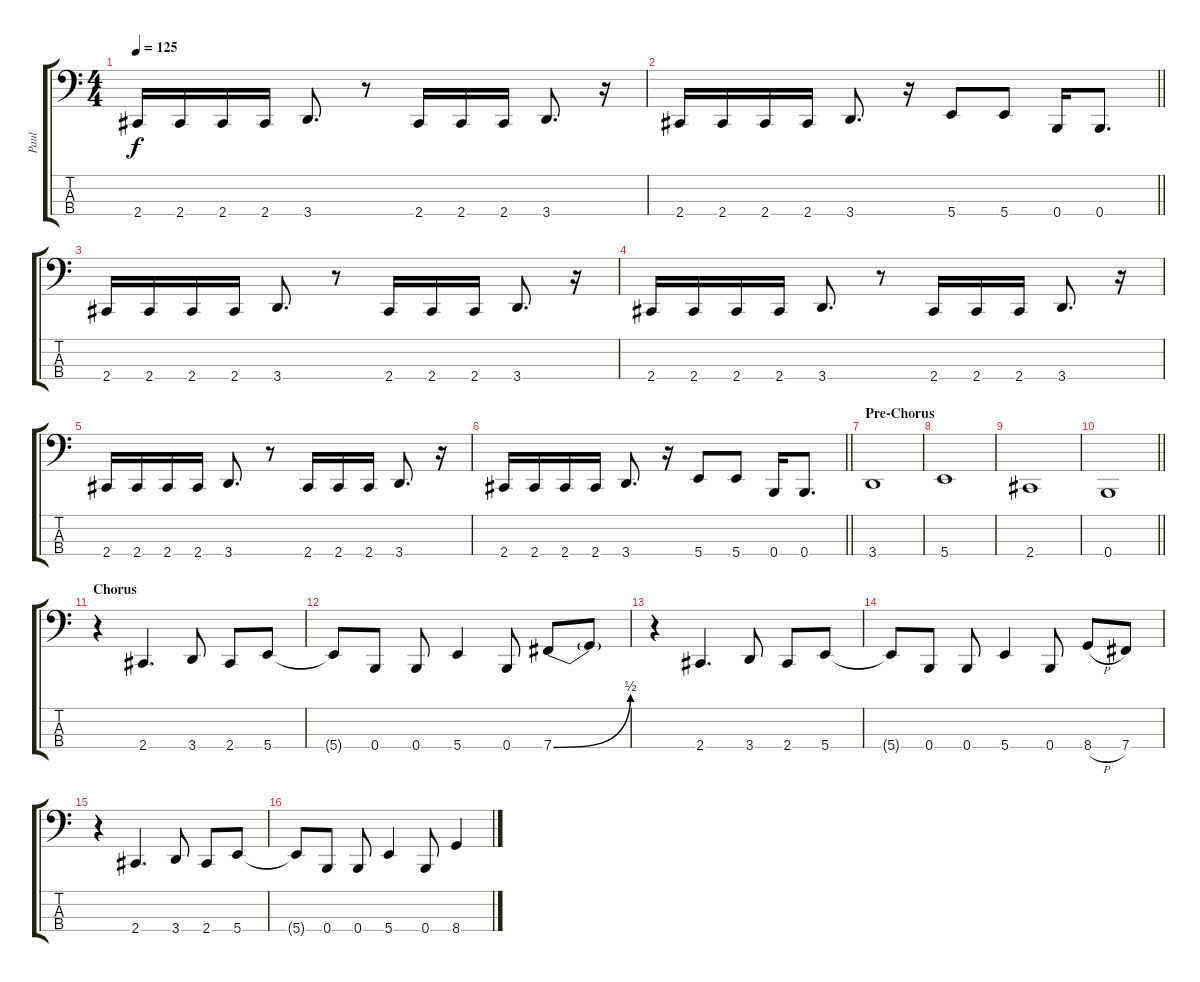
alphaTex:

\track ("Paul" "Paul") {instrument electricbasspick}
\staff {score tabs}
\tuning (E2 B1 Gb1 B0) {hide}
\ts (4 4)
\tempo 125
\clef f4
\ks c
2.4.16{dy f} 2.4.16 2.4.16 2.4.16 3.4.8{d} r.8 2.4.16 2.4.16 2.4.16 3.4.8{d} r.16 |
\barLineRight lightlight
2.4.16 2.4.16 2.4.16 2.4.16 3.4.8{d} r.16 5.4.8 5.4.8 0.4.16 0.4.8{d} |
2.4.16 2.4.16 2.4.16 2.4.16 3.4.8{d} r.8 2.4.16 2.4.16 2.4.16 3.4.8{d} r.16 |
2.4.16 2.4.16 2.4.16 2.4.16 3.4.8{d} r.8 2.4.16 2.4.16 2.4.16 3.4.8{d} r.16 |
2.4.16 2.4.16 2.4.16 2.4.16 3.4.8{d} r.8 2.4.16 2.4.16 2.4.16 3.4.8{d} r.16 |
\barLineRight lightlight
2.4.16 2.4.16 2.4.16 2.4.16 3.4.8{d} r.16 5.4.8 5.4.8 0.4.16 0.4.8{d} |
\section ("" "Pre-Chorus")
3.4.1 |
5.4.1 |
2.4.1 |
\barLineRight lightlight
0.4.1 |
\section ("" "Chorus")
r.4 2.4.4{d} 3.4.8 2.4.8 5.4.8 |
5.4{t}.8 0.4.8 0.4.8 5.4.4 0.4.8 7.4{be (bend 0 0 60 2)}.8 7.4{t}.8 |
r.4 2.4.4{d} 3.4.8 2.4.8 5.4.8 |
5.4{t}.8 0.4.8 0.4.8 5.4.4 0.4.8 8.4{h}.8 7.4.8 |
r.4 2.4.4{d} 3.4.8 2.4.8 5.4.8 |
5.4{t}.8 0.4.8 0.4.8 5.4.4 0.4.8 8.4.4
